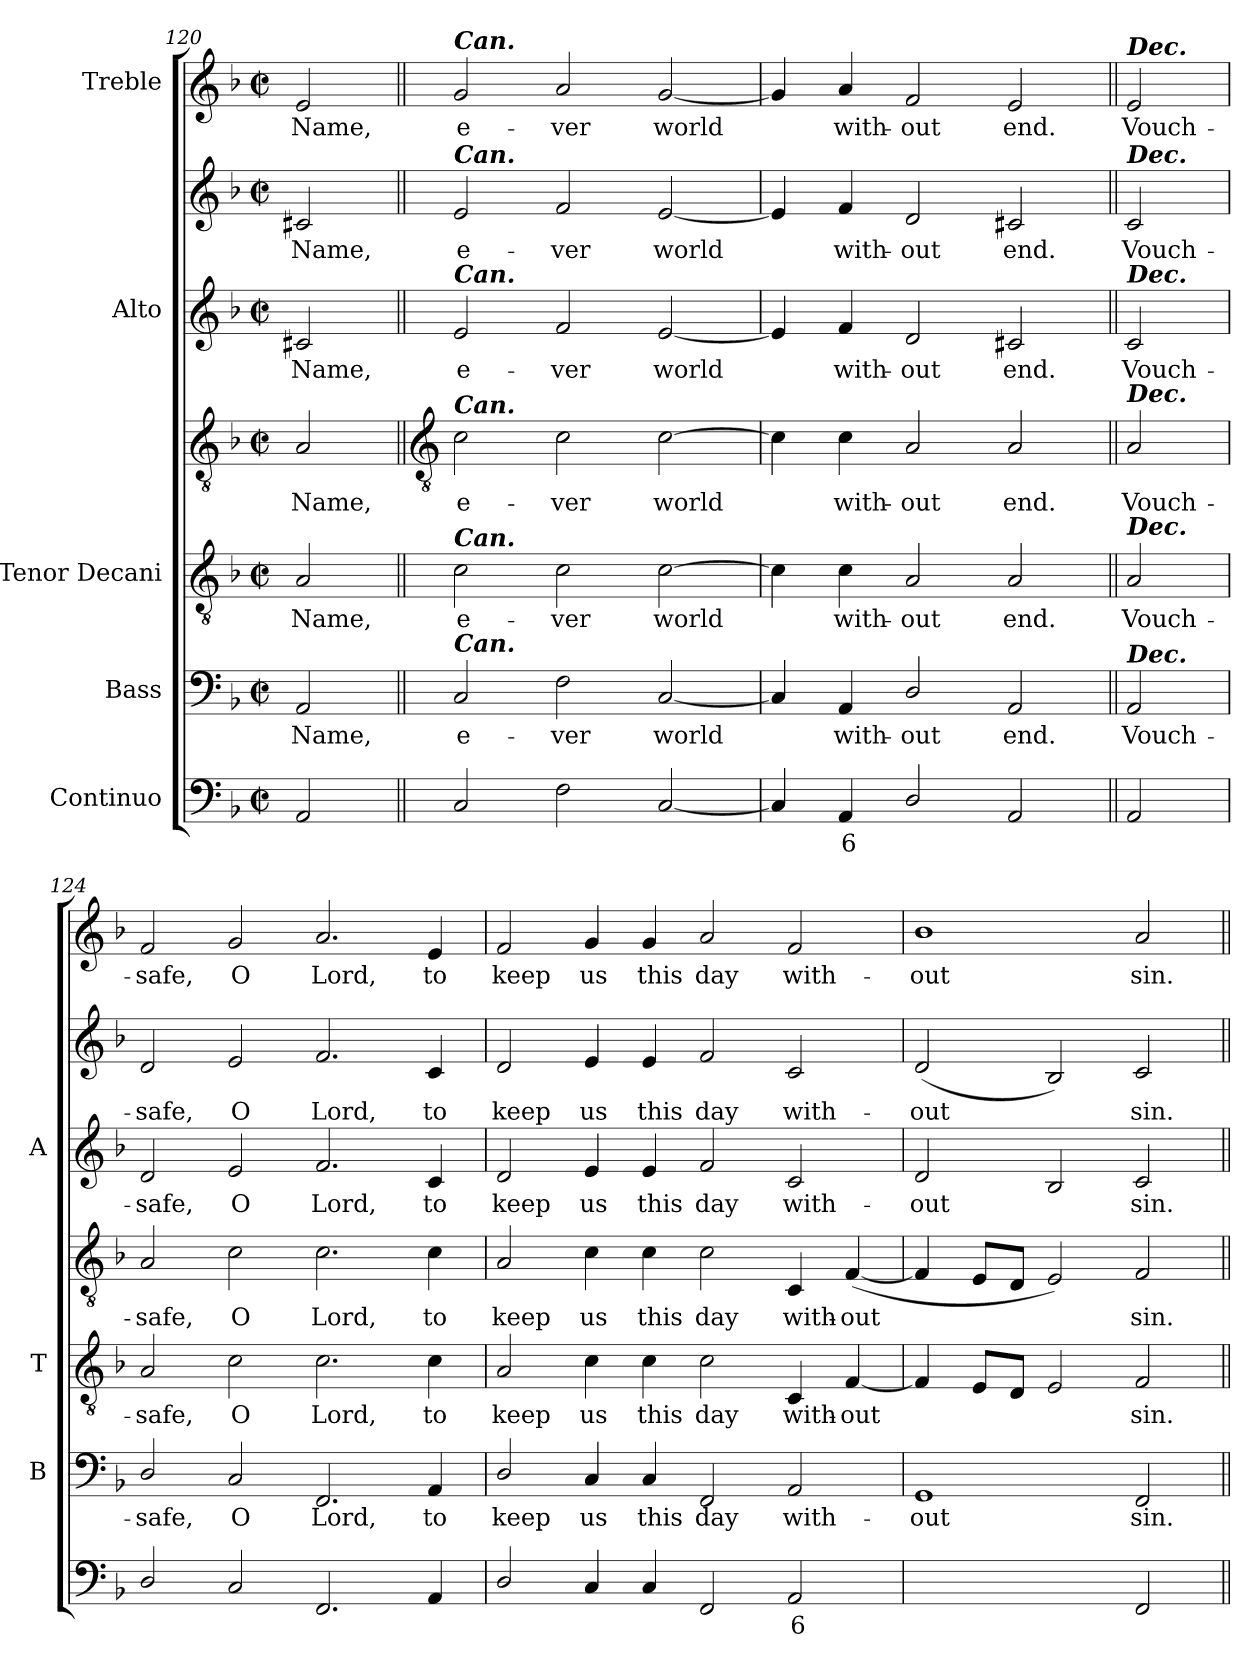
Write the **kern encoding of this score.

**kern	**text	**kern	**text	**kern	**text	**kern	**text	**kern	**text	**kern	**text	**kern	**text
*part5	*part5	*part4	*part4	*part3	*part3	*part3	*part3	*part2	*part2	*part2	*part2	*part1	*part1
*staff7	*staff7	*staff6	*staff6	*staff5	*staff5	*staff4	*staff4	*staff3	*staff3	*staff2	*staff2	*staff1	*staff1
*I"Continuo	*	*I"Bass	*	*I"Tenor Decani	*	*	*	*I"Alto	*	*	*	*I"Treble	*
*	*	*I'B	*	*I'T	*	*	*	*I'A	*	*	*	*	*
*clefF4	*	*clefF4	*	*clefGv2	*	*clefGv2	*	*	*	*clefG2	*	*clefG2	*
*k[b-]	*	*k[b-]	*	*k[b-]	*	*k[b-]	*	*k[b-]	*	*k[b-]	*	*k[b-]	*
*F:	*	*F:	*	*F:	*	*F:	*	*F:	*	*F:	*	*F:	*
*M4/2	*	*M4/2	*	*M4/2	*	*M4/2	*	*M4/2	*	*M4/2	*	*M4/2	*
*met(c|)	*	*met(c|)	*	*met(c|)	*	*met(c|)	*	*met(c|)	*	*met(c|)	*	*met(c|)	*
=120	=120	=120	=120	=120	=120	=120	=120	=120	=120	=120	=120	=120	=120
!	!	!	!LO:LY:b	!	!LO:LY:b	!	!LO:LY:b	!	!LO:LY:b	!	!LO:LY:b	!	!LO:LY:b
2AA	.	2AA	Name,	2A	Name,	2A	Name,	2c#X	Name,	2c#X	Name,	2e	Name,
!!LO:LB:g=z
=121||	=121||	=121||	=121||	=121||	=121||	=121||	=121||	=121||	=121||	=121||	=121||	=121||	=121||
*	*	*	*	*	*	*clefGv2	*	*	*	*	*	*	*
!	!	!	!	!	!	!	!	!	!	!	!	!LO:TX:a:Bi:t=Can.	!
!	!	!	!	!	!	!	!	!	!	!LO:TX:a:Bi:t=Can.	!	!	!
!	!	!	!	!	!	!	!	!LO:TX:a:Bi:t=Can.	!	!	!	!	!
!	!	!	!	!	!	!LO:TX:a:Bi:t=Can.	!	!	!	!	!	!	!
!	!	!	!	!LO:TX:a:Bi:t=Can.	!	!	!	!	!	!	!	!	!
!	!	!LO:TX:a:Bi:t=Can.	!	!	!	!	!	!	!	!	!	!	!
!	!	!	!LO:LY:b	!	!LO:LY:b	!	!LO:LY:b	!	!LO:LY:b	!	!LO:LY:b	!	!LO:LY:b
2C	.	2C	e-	2c	e-	2c	e-	2e	e-	2e	e-	2g	e-
!	!	!	!LO:LY:b	!	!LO:LY:b	!	!LO:LY:b	!	!LO:LY:b	!	!LO:LY:b	!	!LO:LY:b
2F	.	2F	-ver	2c	-ver	2c	-ver	2f	-ver	2f	-ver	2a	-ver
!	!	!	!LO:LY:b	!	!LO:LY:b	!	!LO:LY:b	!	!LO:LY:b	!	!LO:LY:b	!	!LO:LY:b
[2C	.	[2C	world	[2c	world	[2c	world	[2e	world	[2e	world	[2g	world
=122	=122	=122	=122	=122	=122	=122	=122	=122	=122	=122	=122	=122	=122
4C]	.	4C]	.	4c]	.	4c]	.	4e]	.	4e]	.	4g]	.
!	!LO:LY:b	!	!LO:LY:b	!	!LO:LY:b	!	!LO:LY:b	!	!LO:LY:b	!	!LO:LY:b	!	!LO:LY:b
4AA	6	4AA	with-	4c	with-	4c	with-	4f	with-	4f	with-	4a	with-
!	!	!	!LO:LY:b	!	!LO:LY:b	!	!LO:LY:b	!	!LO:LY:b	!	!LO:LY:b	!	!LO:LY:b
2D/	.	2D/	-out	2A	-out	2A	-out	2d	-out	2d	-out	2f	-out
!	!	!	!LO:LY:b	!	!LO:LY:b	!	!LO:LY:b	!	!LO:LY:b	!	!LO:LY:b	!	!LO:LY:b
2AA	.	2AA	end.	2A	end.	2A	end.	2c#X	end.	2c#X	end.	2e	end.
=123||	=123||	=123||	=123||	=123||	=123||	=123||	=123||	=123||	=123||	=123||	=123||	=123||	=123||
!	!	!	!	!	!	!	!	!	!	!	!	!LO:TX:a:Bi:t=Dec.	!
!	!	!	!	!	!	!	!	!	!	!LO:TX:a:Bi:t=Dec.	!	!	!
!	!	!	!	!	!	!	!	!LO:TX:a:Bi:t=Dec.	!	!	!	!	!
!	!	!	!	!	!	!LO:TX:a:Bi:t=Dec.	!	!	!	!	!	!	!
!	!	!	!	!LO:TX:a:Bi:t=Dec.	!	!	!	!	!	!	!	!	!
!	!	!LO:TX:a:Bi:t=Dec.	!	!	!	!	!	!	!	!	!	!	!
!	!	!	!LO:LY:b	!	!LO:LY:b	!	!LO:LY:b	!	!LO:LY:b	!	!LO:LY:b	!	!LO:LY:b
2AA	.	2AA	Vouch-	2A	Vouch-	2A	Vouch-	2c	Vouch-	2c	Vouch-	2e	Vouch-
=124	=124	=124	=124	=124	=124	=124	=124	=124	=124	=124	=124	=124	=124
!	!	!	!LO:LY:b	!	!LO:LY:b	!	!LO:LY:b	!	!LO:LY:b	!	!LO:LY:b	!	!LO:LY:b
2D/	.	2D/	-safe,	2A	-safe,	2A	-safe,	2d	-safe,	2d	-safe,	2f	-safe,
!	!	!	!LO:LY:b	!	!LO:LY:b	!	!LO:LY:b	!	!LO:LY:b	!	!LO:LY:b	!	!LO:LY:b
2C	.	2C	O	2c	O	2c	O	2e	O	2e	O	2g	O
!	!	!	!LO:LY:b	!	!LO:LY:b	!	!LO:LY:b	!	!LO:LY:b	!	!LO:LY:b	!	!LO:LY:b
2.FF	.	2.FF	Lord,	2.c	Lord,	2.c	Lord,	2.f	Lord,	2.f	Lord,	2.a	Lord,
!	!	!	!LO:LY:b	!	!LO:LY:b	!	!LO:LY:b	!	!LO:LY:b	!	!LO:LY:b	!	!LO:LY:b
4AA	.	4AA	to	4c	to	4c	to	4c	to	4c	to	4e	to
=125	=125	=125	=125	=125	=125	=125	=125	=125	=125	=125	=125	=125	=125
!	!	!	!LO:LY:b	!	!LO:LY:b	!	!LO:LY:b	!	!LO:LY:b	!	!LO:LY:b	!	!LO:LY:b
2D/	.	2D/	keep	2A	keep	2A	keep	2d	keep	2d	keep	2f	keep
!	!	!	!LO:LY:b	!	!LO:LY:b	!	!LO:LY:b	!	!LO:LY:b	!	!LO:LY:b	!	!LO:LY:b
4C	.	4C	us	4c	us	4c	us	4e	us	4e	us	4g	us
!	!	!	!LO:LY:b	!	!LO:LY:b	!	!LO:LY:b	!	!LO:LY:b	!	!LO:LY:b	!	!LO:LY:b
4C	.	4C	this	4c	this	4c	this	4e	this	4e	this	4g	this
!	!	!	!LO:LY:b	!	!LO:LY:b	!	!LO:LY:b	!	!LO:LY:b	!	!LO:LY:b	!	!LO:LY:b
2FF	.	2FF	day	2c	day	2c	day	2f	day	2f	day	2a	day
!	!LO:LY:b	!	!LO:LY:b	!	!LO:LY:b	!	!LO:LY:b	!	!LO:LY:b	!	!LO:LY:b	!	!LO:LY:b
2AA	6	2AA	with-	4C	with-	4C	with-	2c	with-	2c	with-	2f	with-
!	!	!	!	!	!LO:LY:b	!	!LO:LY:b	!	!	!	!	!	!
.	.	.	.	[4F	-out	(<[4F	-out	.	.	.	.	.	.
=126	=126	=126	=126	=126	=126	=126	=126	=126	=126	=126	=126	=126	=126
!	!LO:LY:b	!	!LO:LY:b	!	!	!	!	!	!LO:LY:b	!	!LO:LY:b	!	!LO:LY:b
[2GGyy	7	1GG	-out	4F]	.	4F]	.	2d	-out	(<2d	-out	1b-	-out
.	.	.	.	8EL	.	8EL	.	.	.	.	.	.	.
.	.	.	.	8DJ	.	8DJ	.	.	.	.	.	.	.
!	!LO:LY:b	!	!	!	!	!	!	!	!	!	!	!	!
2GGyy]	6	.	.	2E	.	2E)	.	2B-	.	2B-)	.	.	.
!	!	!	!LO:LY:b	!	!LO:LY:b	!	!LO:LY:b	!	!LO:LY:b	!	!LO:LY:b	!	!LO:LY:b
2FF	.	2FF	sin.	2F	sin.	2F	sin.	2c	sin.	2c	sin.	2a	sin.
=||	=||	=||	=||	=||	=||	=||	=||	=||	=||	=||	=||	=||	=||
*-	*-	*-	*-	*-	*-	*-	*-	*-	*-	*-	*-	*-	*-
